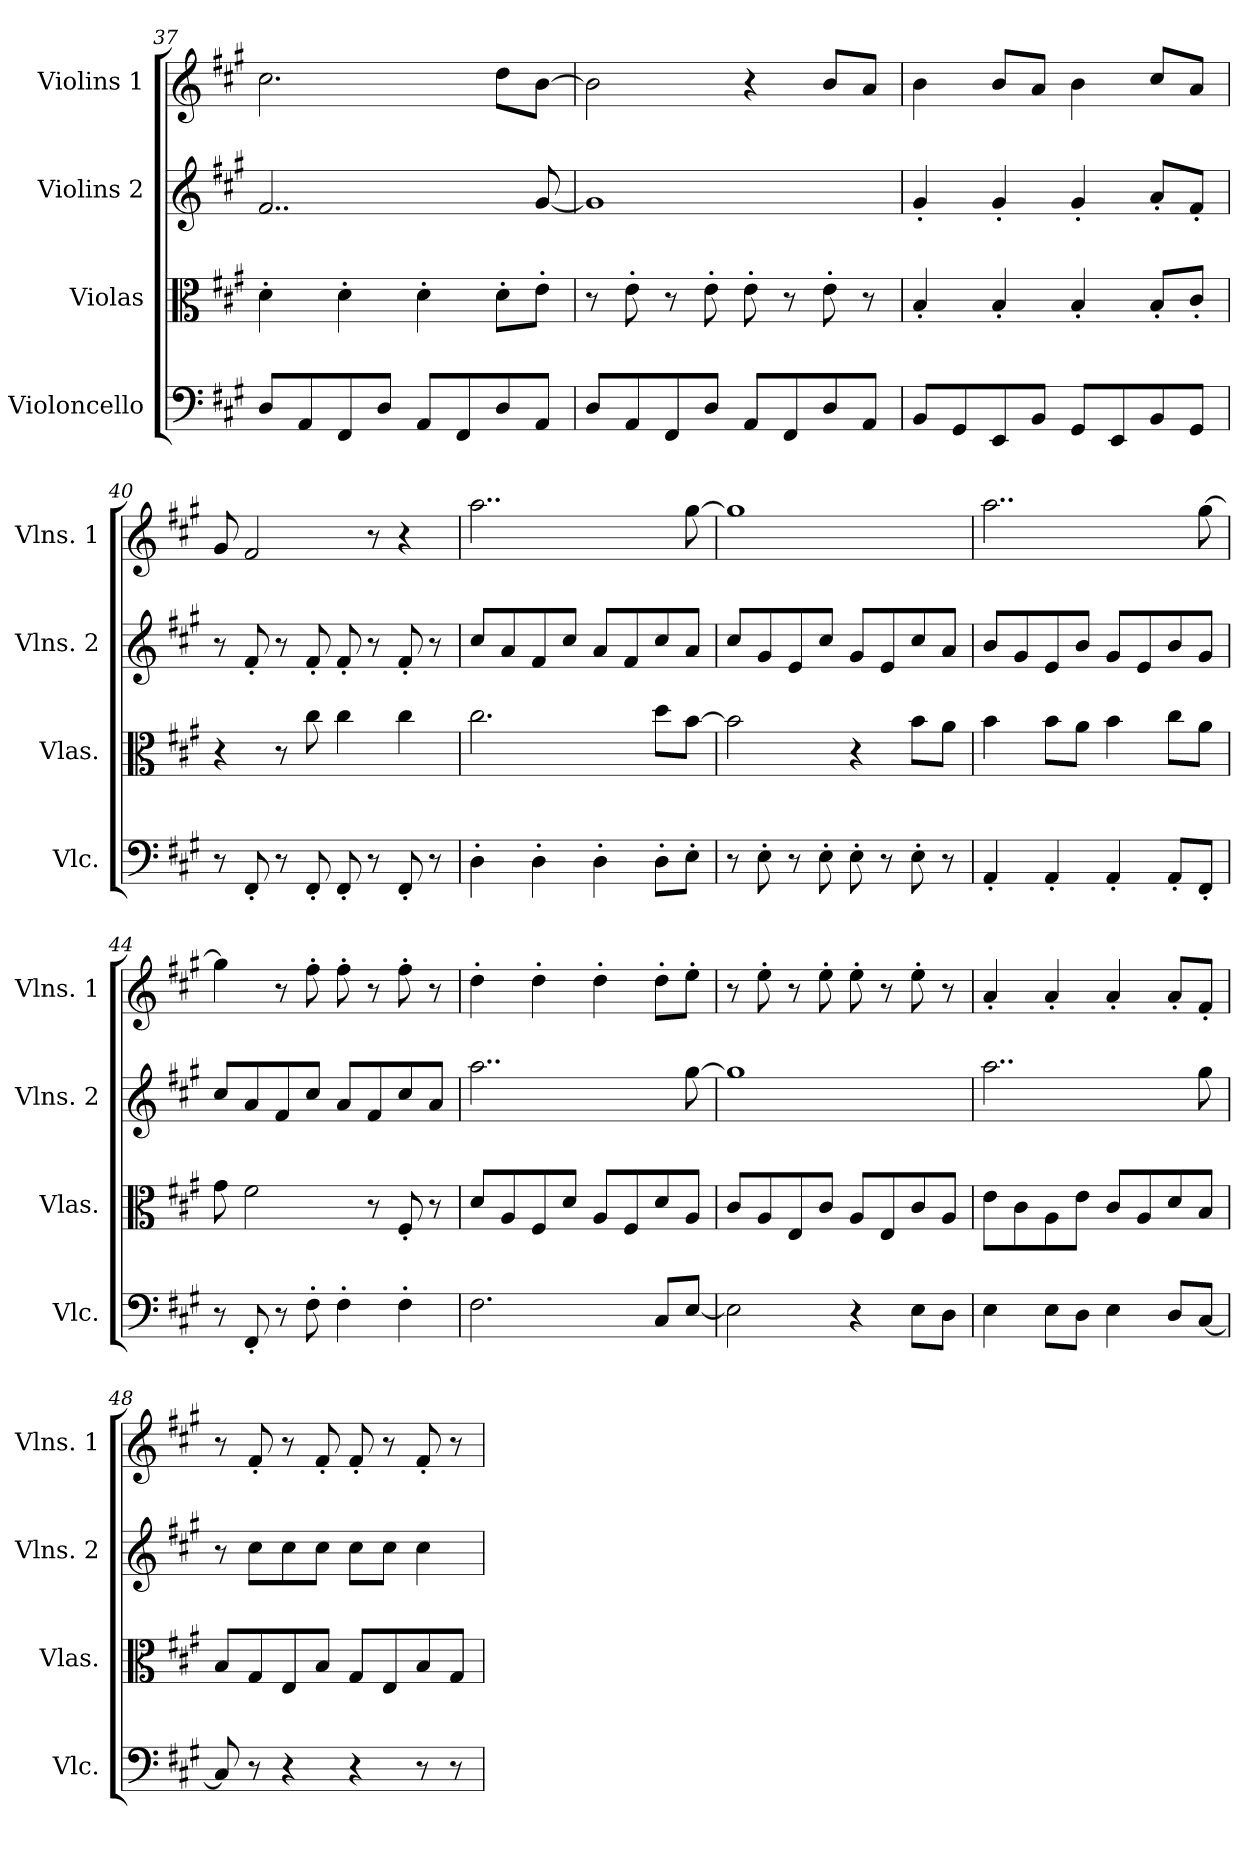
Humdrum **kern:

**kern	**kern	**kern	**kern
*part4	*part3	*part2	*part1
*staff4	*staff3	*staff2	*staff1
*I"Violoncello	*I"Violas	*I"Violins 2	*I"Violins 1
*I'Vlc.	*I'Vlas.	*I'Vlns. 2	*I'Vlns. 1
!!LO:LB:g=z
*clefF4	*clefC3	*clefG2	*clefG2
*k[f#c#g#]	*k[f#c#g#]	*k[f#c#g#]	*k[f#c#g#]
*A:	*A:	*A:	*A:
=37	=37	=37	=37
8D/L	4d'\	2..f#/	2.cc#\
8AA/	.	.	.
8FF#/	4d'\	.	.
8D/J	.	.	.
8AA/L	4d'\	.	.
8FF#/	.	.	.
8D/	8d'\L	.	8dd\L
8AA/J	8e'\J	[8g#/	[8b\J
=38	=38	=38	=38
8D/L	8r	1g#]	2b\]
8AA/	8e'\	.	.
8FF#/	8r	.	.
8D/J	8e'\	.	.
8AA/L	8e'\	.	4r
8FF#/	8r	.	.
8D/	8e'\	.	8b/L
8AA/J	8r	.	8a/J
=39	=39	=39	=39
8BB/L	4B'/	4g#'/	4b\
8GG#/	.	.	.
8EE/	4B'/	4g#'/	8b/L
8BB/J	.	.	8a/J
8GG#/L	4B'/	4g#'/	4b\
8EE/	.	.	.
8BB/	8B'/L	8a'/L	8cc#/L
8GG#/J	8c#'/J	8f#'/J	8a/J
=40	=40	=40	=40
8r	4r	8r	8g#/
8FF#'/	.	8f#'/	2f#/
8r	8r	8r	.
8FF#'/	8cc#\	8f#'/	.
8FF#'/	4cc#\	8f#'/	.
8r	.	8r	8r
8FF#'/	4cc#\	8f#'/	4r
8r	.	8r	.
!!LO:LB:g=z
=41	=41	=41	=41
4D'\	2.cc#\	8cc#/L	2..aa\
.	.	8a/	.
4D'\	.	8f#/	.
.	.	8cc#/J	.
4D'\	.	8a/L	.
.	.	8f#/	.
8D'\L	8dd\L	8cc#/	.
8E'\J	[8b\J	8a/J	[8gg#\
=42	=42	=42	=42
8r	2b\]	8cc#/L	1gg#]
8E'\	.	8g#/	.
8r	.	8e/	.
8E'\	.	8cc#/J	.
8E'\	4r	8g#/L	.
8r	.	8e/	.
8E'\	8b\L	8cc#/	.
8r	8a\J	8a/J	.
=43	=43	=43	=43
4AA'/	4b\	8b/L	2..aa\
.	.	8g#/	.
4AA'/	8b\L	8e/	.
.	8a\J	8b/J	.
4AA'/	4b\	8g#/L	.
.	.	8e/	.
8AA'/L	8cc#\L	8b/	.
8FF#'/J	8a\J	8g#/J	[8gg#\
=44	=44	=44	=44
8r	8g#\	8cc#/L	4gg#\]
8FF#'/	2f#\	8a/	.
8r	.	8f#/	8r
8F#'\	.	8cc#/J	8ff#'\
4F#'\	.	8a/L	8ff#'\
.	8r	8f#/	8r
4F#'\	8F#'/	8cc#/	8ff#'\
.	8r	8a/J	8r
!!LO:PB:g=z
=45	=45	=45	=45
2.F#\	8d/L	2..aa\	4dd'\
.	8A/	.	.
.	8F#/	.	4dd'\
.	8d/J	.	.
.	8A/L	.	4dd'\
.	8F#/	.	.
8C#/L	8d/	.	8dd'\L
[8E/J	8A/J	[8gg#\	8ee'\J
=46	=46	=46	=46
2E\]	8c#/L	1gg#]	8r
.	8A/	.	8ee'\
.	8E/	.	8r
.	8c#/J	.	8ee'\
4r	8A/L	.	8ee'\
.	8E/	.	8r
8E\L	8c#/	.	8ee'\
8D\J	8A/J	.	8r
=47	=47	=47	=47
4E\	8e\L	2..aa\	4a'/
.	8c#\	.	.
8E\L	8A\	.	4a'/
8D\J	8e\J	.	.
4E\	8c#/L	.	4a'/
.	8A/	.	.
8D/L	8d/	.	8a'/L
[8C#/J	8B/J	8gg#\	8f#'/J
=48	=48	=48	=48
8C#/]	8B/L	8r	8r
8r	8G#/	8cc#\L	8f#'/
4r	8E/	8cc#\	8r
.	8B/J	8cc#\J	8f#'/
4r	8G#/L	8cc#\L	8f#'/
.	8E/	8cc#\J	8r
8r	8B/	4cc#\	8f#'/
8r	8G#/J	.	8r
=	=	=	=
*-	*-	*-	*-
